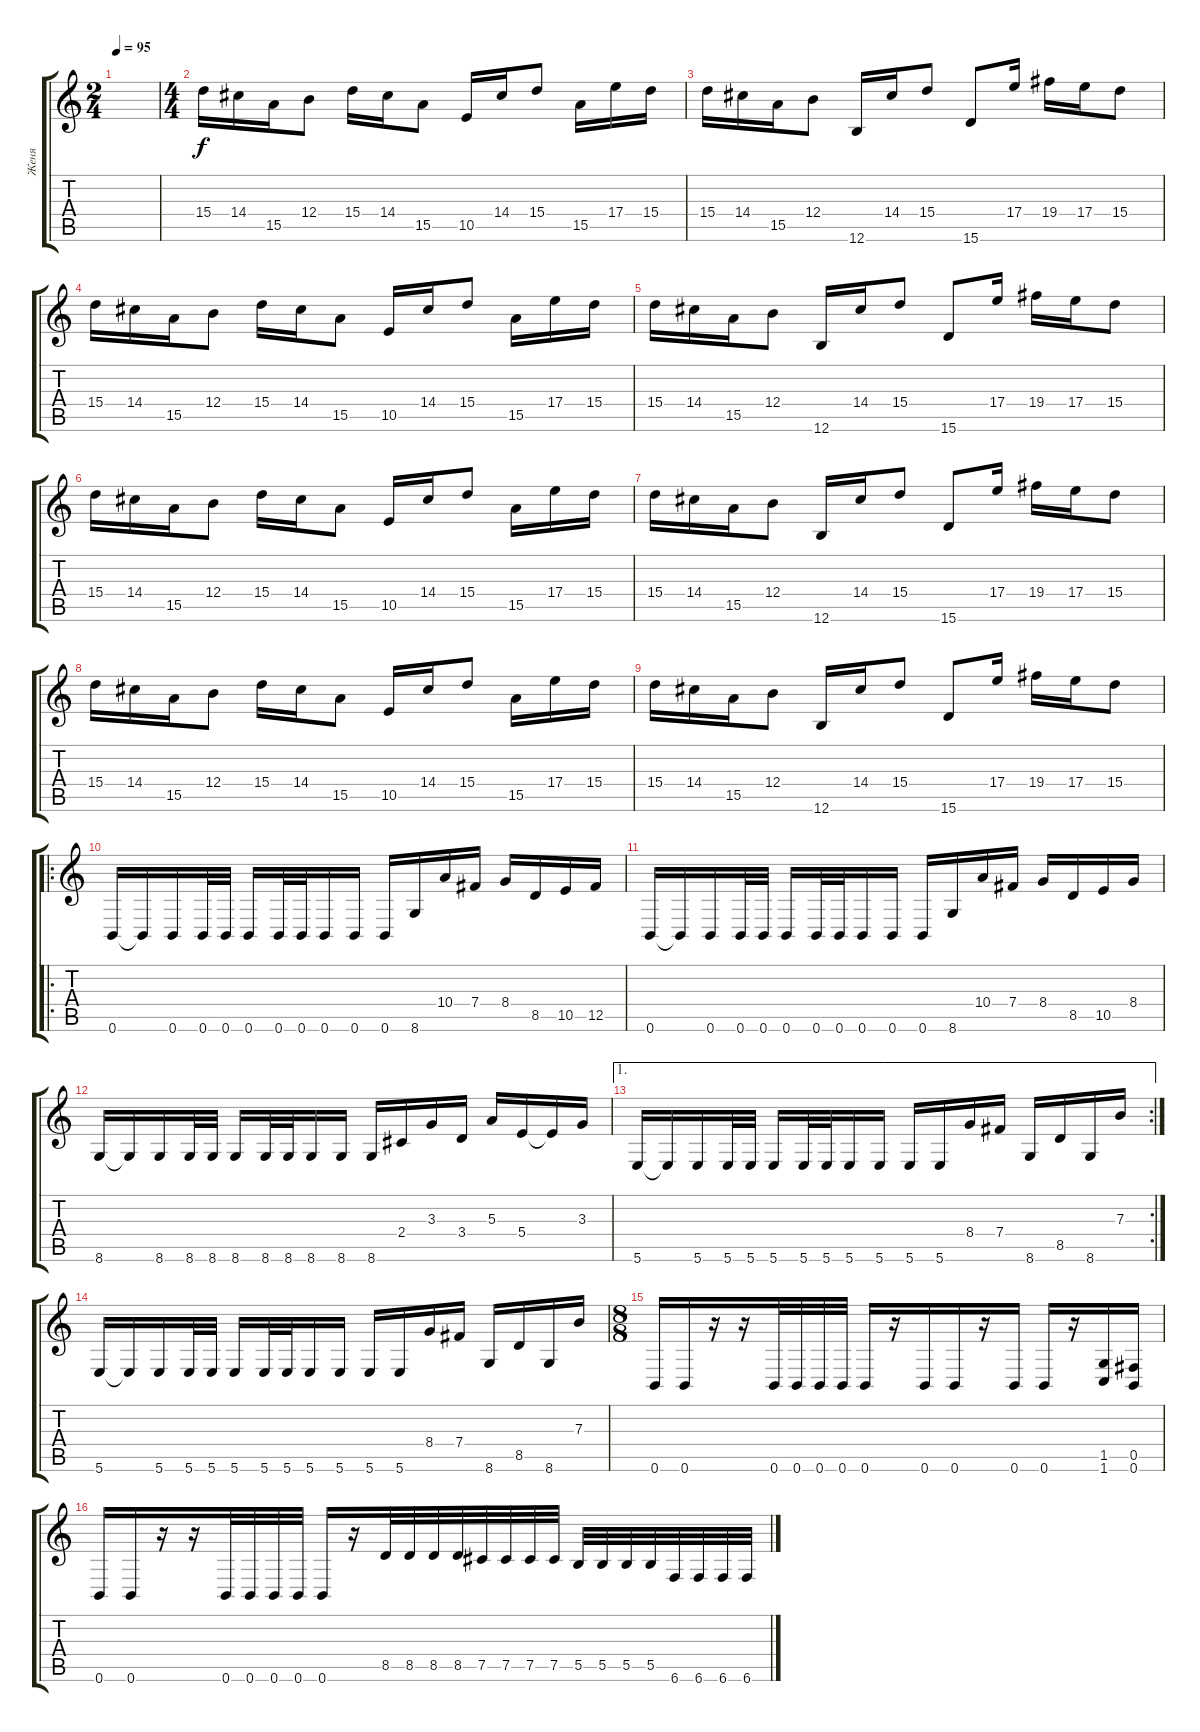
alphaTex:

\track ("Женя" "Женя") {instrument overdrivenguitar}
\staff {score tabs}
\tuning (Db4 Ab3 E3 B2 Gb2 B1) {hide}
\ts (2 4)
\tempo 95
\clef g2
\ks c
|
\ts (4 4)
15.4.16 14.4.16 15.5.16 12.4.8 15.4.16 14.4.16 15.5.8 10.5.16 14.4.16 15.4.8 15.5.16 17.4.16 15.4.16 |
15.4.16 14.4.16 15.5.16 12.4.8 12.6.16 14.4.16 15.4.8 15.6.8 17.4.16 19.4.16 17.4.16 15.4.8 |
15.4.16 14.4.16 15.5.16 12.4.8 15.4.16 14.4.16 15.5.8 10.5.16 14.4.16 15.4.8 15.5.16 17.4.16 15.4.16 |
15.4.16 14.4.16 15.5.16 12.4.8 12.6.16 14.4.16 15.4.8 15.6.8 17.4.16 19.4.16 17.4.16 15.4.8 |
15.4.16 14.4.16 15.5.16 12.4.8 15.4.16 14.4.16 15.5.8 10.5.16 14.4.16 15.4.8 15.5.16 17.4.16 15.4.16 |
15.4.16 14.4.16 15.5.16 12.4.8 12.6.16 14.4.16 15.4.8 15.6.8 17.4.16 19.4.16 17.4.16 15.4.8 |
15.4.16 14.4.16 15.5.16 12.4.8 15.4.16 14.4.16 15.5.8 10.5.16 14.4.16 15.4.8 15.5.16 17.4.16 15.4.16 |
15.4.16 14.4.16 15.5.16 12.4.8 12.6.16 14.4.16 15.4.8 15.6.8 17.4.16 19.4.16 17.4.16 15.4.8 |
\ro
0.6.16 0.6{t}.16 0.6.16 0.6.32 0.6.32 0.6.16 0.6.32 0.6.32 0.6.16 0.6.16 0.6.16 8.6.16 10.4.16 7.4.16 8.4.16 8.5.16 10.5.16 12.5.16 |
0.6.16 0.6{t}.16 0.6.16 0.6.32 0.6.32 0.6.16 0.6.32 0.6.32 0.6.16 0.6.16 0.6.16 8.6.16 10.4.16 7.4.16 8.4.16 8.5.16 10.5.16 8.4.16 |
8.6.16 8.6{t}.16 8.6.16 8.6.32 8.6.32 8.6.16 8.6.32 8.6.32 8.6.16 8.6.16 8.6.16 2.4.16 3.3.16 3.4.16 5.3.16 5.4.16 5.4{t}.16 3.3.16 |
\ae 1
\rc 2
5.6.16 5.6{t}.16 5.6.16 5.6.32 5.6.32 5.6.16 5.6.32 5.6.32 5.6.16 5.6.16 5.6.16 5.6.16 8.4.16 7.4.16 8.6.16 8.5.16 8.6.16 7.3.16 |
5.6.16 5.6{t}.16 5.6.16 5.6.32 5.6.32 5.6.16 5.6.32 5.6.32 5.6.16 5.6.16 5.6.16 5.6.16 8.4.16 7.4.16 8.6.16 8.5.16 8.6.16 7.3.16 |
\ts (8 8)
0.6.16 0.6.16 r.16 r.16 0.6.32 0.6.32 0.6.32 0.6.32 0.6.16 r.16 0.6.16 0.6.16 r.16 0.6.16 0.6.16 r.16 (1.5 1.6).16 (0.5 0.6).16 |
0.6.16 0.6.16 r.16 r.16 0.6.32 0.6.32 0.6.32 0.6.32 0.6.16 r.16 8.5.32 8.5.32 8.5.32 8.5.32 7.5.32 7.5.32 7.5.32 7.5.32 5.5.32 5.5.32 5.5.32 5.5.32 6.6.32 6.6.32 6.6.32 6.6.32
